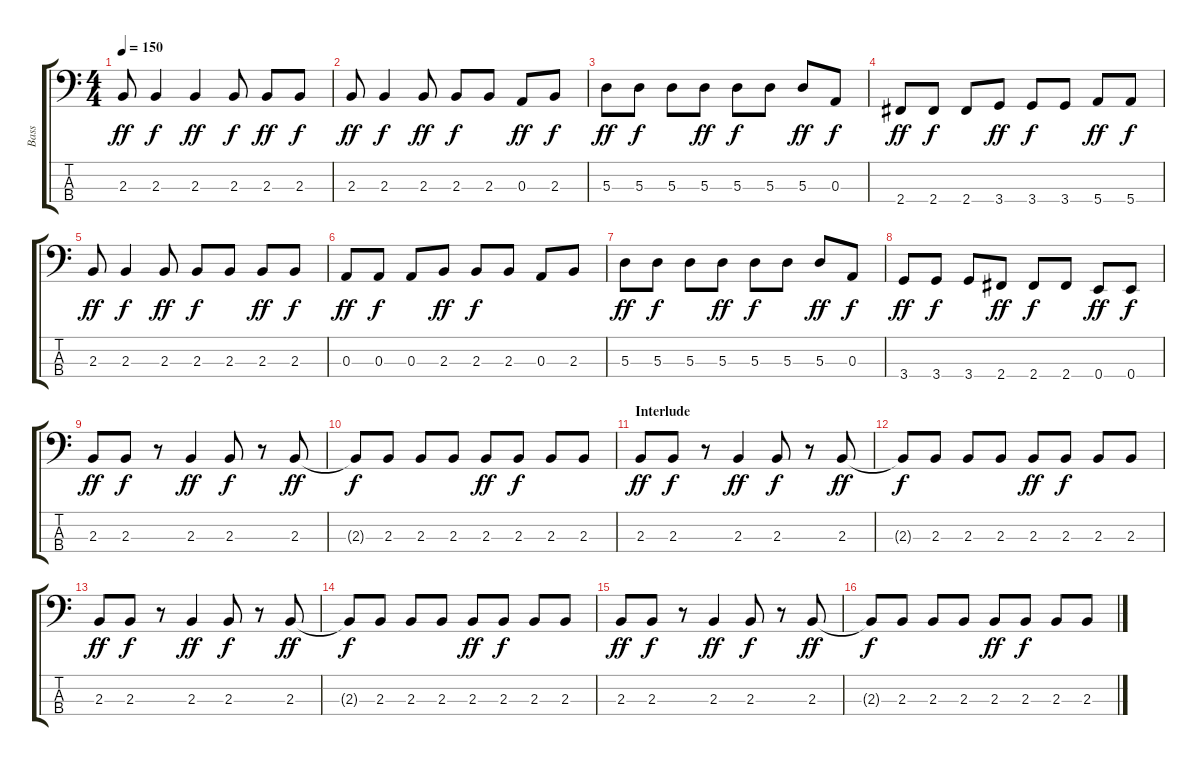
\track ("Bass" "Bass") {instrument electricbassfinger}
\staff {score tabs}
\tuning (G2 D2 A1 E1) {hide}
\ts (4 4)
\tempo 150
\clef f4
\ks c
2.3.8{dy ff} 2.3.4{dy f} 2.3.4{dy ff} 2.3.8{dy f} 2.3.8{dy ff} 2.3.8{dy f} |
2.3.8{dy ff} 2.3.4{dy f} 2.3.8{dy ff} 2.3.8{dy f} 2.3.8 0.3.8{dy ff} 2.3.8{dy f} |
5.3.8{dy ff} 5.3.8{dy f} 5.3.8 5.3.8{dy ff} 5.3.8{dy f} 5.3.8 5.3.8{dy ff} 0.3.8{dy f} |
2.4.8{dy ff} 2.4.8{dy f} 2.4.8 3.4.8{dy ff} 3.4.8{dy f} 3.4.8 5.4.8{dy ff} 5.4.8{dy f} |
2.3.8{dy ff} 2.3.4{dy f} 2.3.8{dy ff} 2.3.8{dy f} 2.3.8 2.3.8{dy ff} 2.3.8{dy f} |
0.3.8{dy ff} 0.3.8{dy f} 0.3.8 2.3.8{dy ff} 2.3.8{dy f} 2.3.8 0.3.8 2.3.8 |
5.3.8{dy ff} 5.3.8{dy f} 5.3.8 5.3.8{dy ff} 5.3.8{dy f} 5.3.8 5.3.8{dy ff} 0.3.8{dy f} |
3.4.8{dy ff} 3.4.8{dy f} 3.4.8 2.4.8{dy ff} 2.4.8{dy f} 2.4.8 0.4.8{dy ff} 0.4.8{dy f} |
2.3.8{dy ff} 2.3.8{dy f} r.8 2.3.4{dy ff} 2.3.8{dy f} r.8 2.3.8{dy ff} |
2.3{t}.8{dy f} 2.3.8 2.3.8 2.3.8 2.3.8{dy ff} 2.3.8{dy f} 2.3.8 2.3.8 |
\section ("" "Interlude")
2.3.8{dy ff} 2.3.8{dy f} r.8 2.3.4{dy ff} 2.3.8{dy f} r.8 2.3.8{dy ff} |
2.3{t}.8{dy f} 2.3.8 2.3.8 2.3.8 2.3.8{dy ff} 2.3.8{dy f} 2.3.8 2.3.8 |
2.3.8{dy ff} 2.3.8{dy f} r.8 2.3.4{dy ff} 2.3.8{dy f} r.8 2.3.8{dy ff} |
2.3{t}.8{dy f} 2.3.8 2.3.8 2.3.8 2.3.8{dy ff} 2.3.8{dy f} 2.3.8 2.3.8 |
2.3.8{dy ff} 2.3.8{dy f} r.8 2.3.4{dy ff} 2.3.8{dy f} r.8 2.3.8{dy ff} |
2.3{t}.8{dy f} 2.3.8 2.3.8 2.3.8 2.3.8{dy ff} 2.3.8{dy f} 2.3.8 2.3.8
